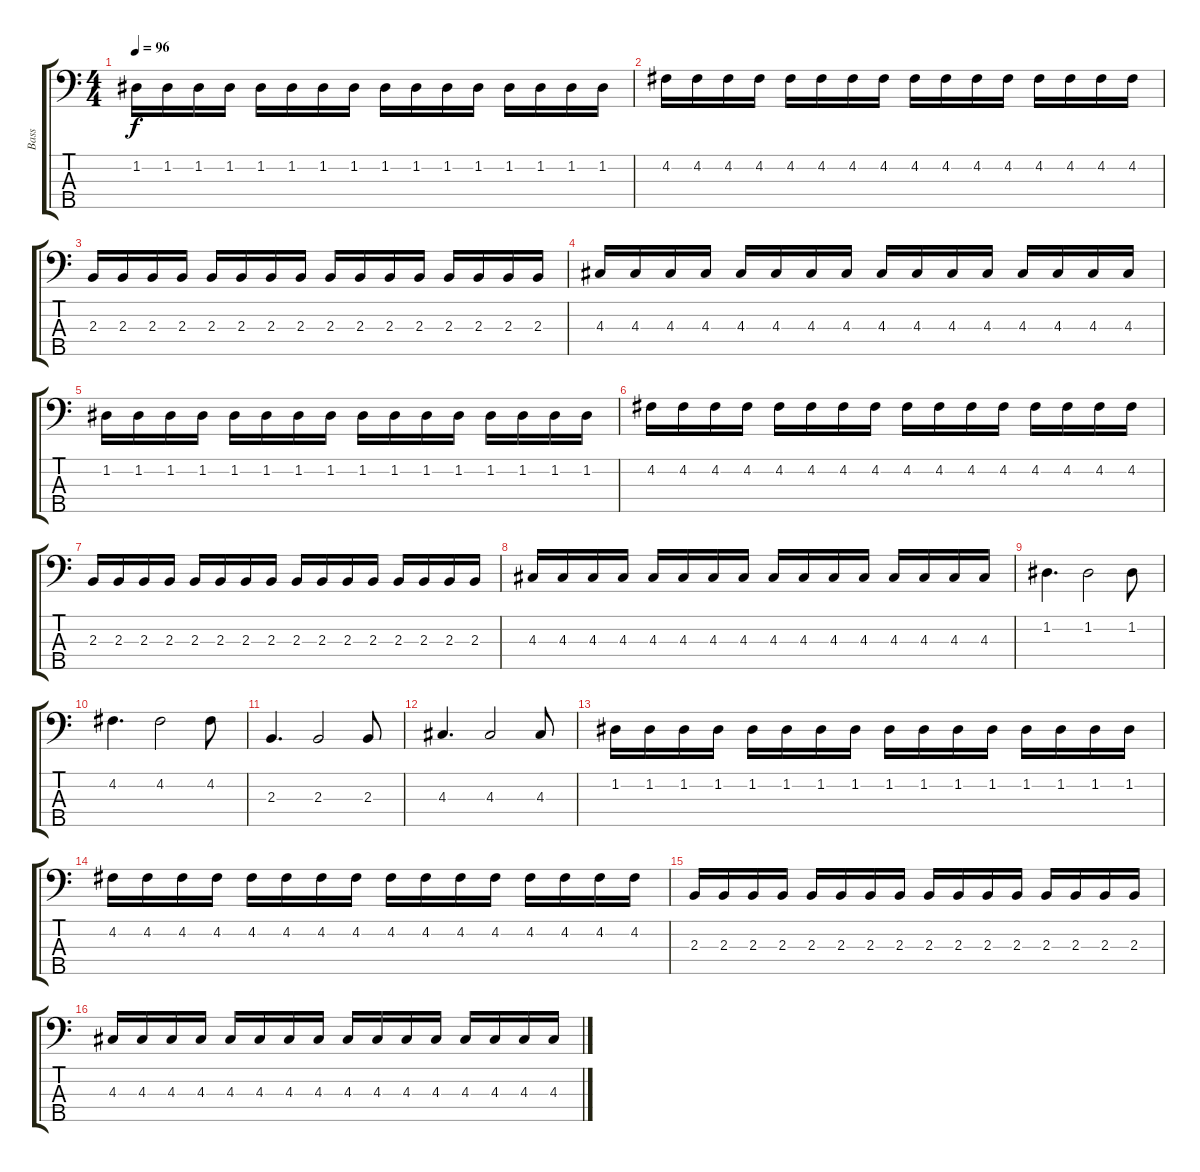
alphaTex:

\track ("Bass" "Bass") {instrument electricbassfinger}
\staff {score tabs}
\tuning (G2 D2 A1 E1 B0) {hide}
\ts (4 4)
\tempo 96
\clef f4
\ks c
1.2.16{dy f} 1.2.16 1.2.16 1.2.16 1.2.16 1.2.16 1.2.16 1.2.16 1.2.16 1.2.16 1.2.16 1.2.16 1.2.16 1.2.16 1.2.16 1.2.16 |
4.2.16 4.2.16 4.2.16 4.2.16 4.2.16 4.2.16 4.2.16 4.2.16 4.2.16 4.2.16 4.2.16 4.2.16 4.2.16 4.2.16 4.2.16 4.2.16 |
2.3.16 2.3.16 2.3.16 2.3.16 2.3.16 2.3.16 2.3.16 2.3.16 2.3.16 2.3.16 2.3.16 2.3.16 2.3.16 2.3.16 2.3.16 2.3.16 |
4.3.16 4.3.16 4.3.16 4.3.16 4.3.16 4.3.16 4.3.16 4.3.16 4.3.16 4.3.16 4.3.16 4.3.16 4.3.16 4.3.16 4.3.16 4.3.16 |
1.2.16 1.2.16 1.2.16 1.2.16 1.2.16 1.2.16 1.2.16 1.2.16 1.2.16 1.2.16 1.2.16 1.2.16 1.2.16 1.2.16 1.2.16 1.2.16 |
4.2.16 4.2.16 4.2.16 4.2.16 4.2.16 4.2.16 4.2.16 4.2.16 4.2.16 4.2.16 4.2.16 4.2.16 4.2.16 4.2.16 4.2.16 4.2.16 |
2.3.16 2.3.16 2.3.16 2.3.16 2.3.16 2.3.16 2.3.16 2.3.16 2.3.16 2.3.16 2.3.16 2.3.16 2.3.16 2.3.16 2.3.16 2.3.16 |
4.3.16 4.3.16 4.3.16 4.3.16 4.3.16 4.3.16 4.3.16 4.3.16 4.3.16 4.3.16 4.3.16 4.3.16 4.3.16 4.3.16 4.3.16 4.3.16 |
1.2.4{d} 1.2.2 1.2.8 |
4.2.4{d} 4.2.2 4.2.8 |
2.3.4{d} 2.3.2 2.3.8 |
4.3.4{d} 4.3.2 4.3.8 |
1.2.16 1.2.16 1.2.16 1.2.16 1.2.16 1.2.16 1.2.16 1.2.16 1.2.16 1.2.16 1.2.16 1.2.16 1.2.16 1.2.16 1.2.16 1.2.16 |
4.2.16 4.2.16 4.2.16 4.2.16 4.2.16 4.2.16 4.2.16 4.2.16 4.2.16 4.2.16 4.2.16 4.2.16 4.2.16 4.2.16 4.2.16 4.2.16 |
2.3.16 2.3.16 2.3.16 2.3.16 2.3.16 2.3.16 2.3.16 2.3.16 2.3.16 2.3.16 2.3.16 2.3.16 2.3.16 2.3.16 2.3.16 2.3.16 |
4.3.16 4.3.16 4.3.16 4.3.16 4.3.16 4.3.16 4.3.16 4.3.16 4.3.16 4.3.16 4.3.16 4.3.16 4.3.16 4.3.16 4.3.16 4.3.16
